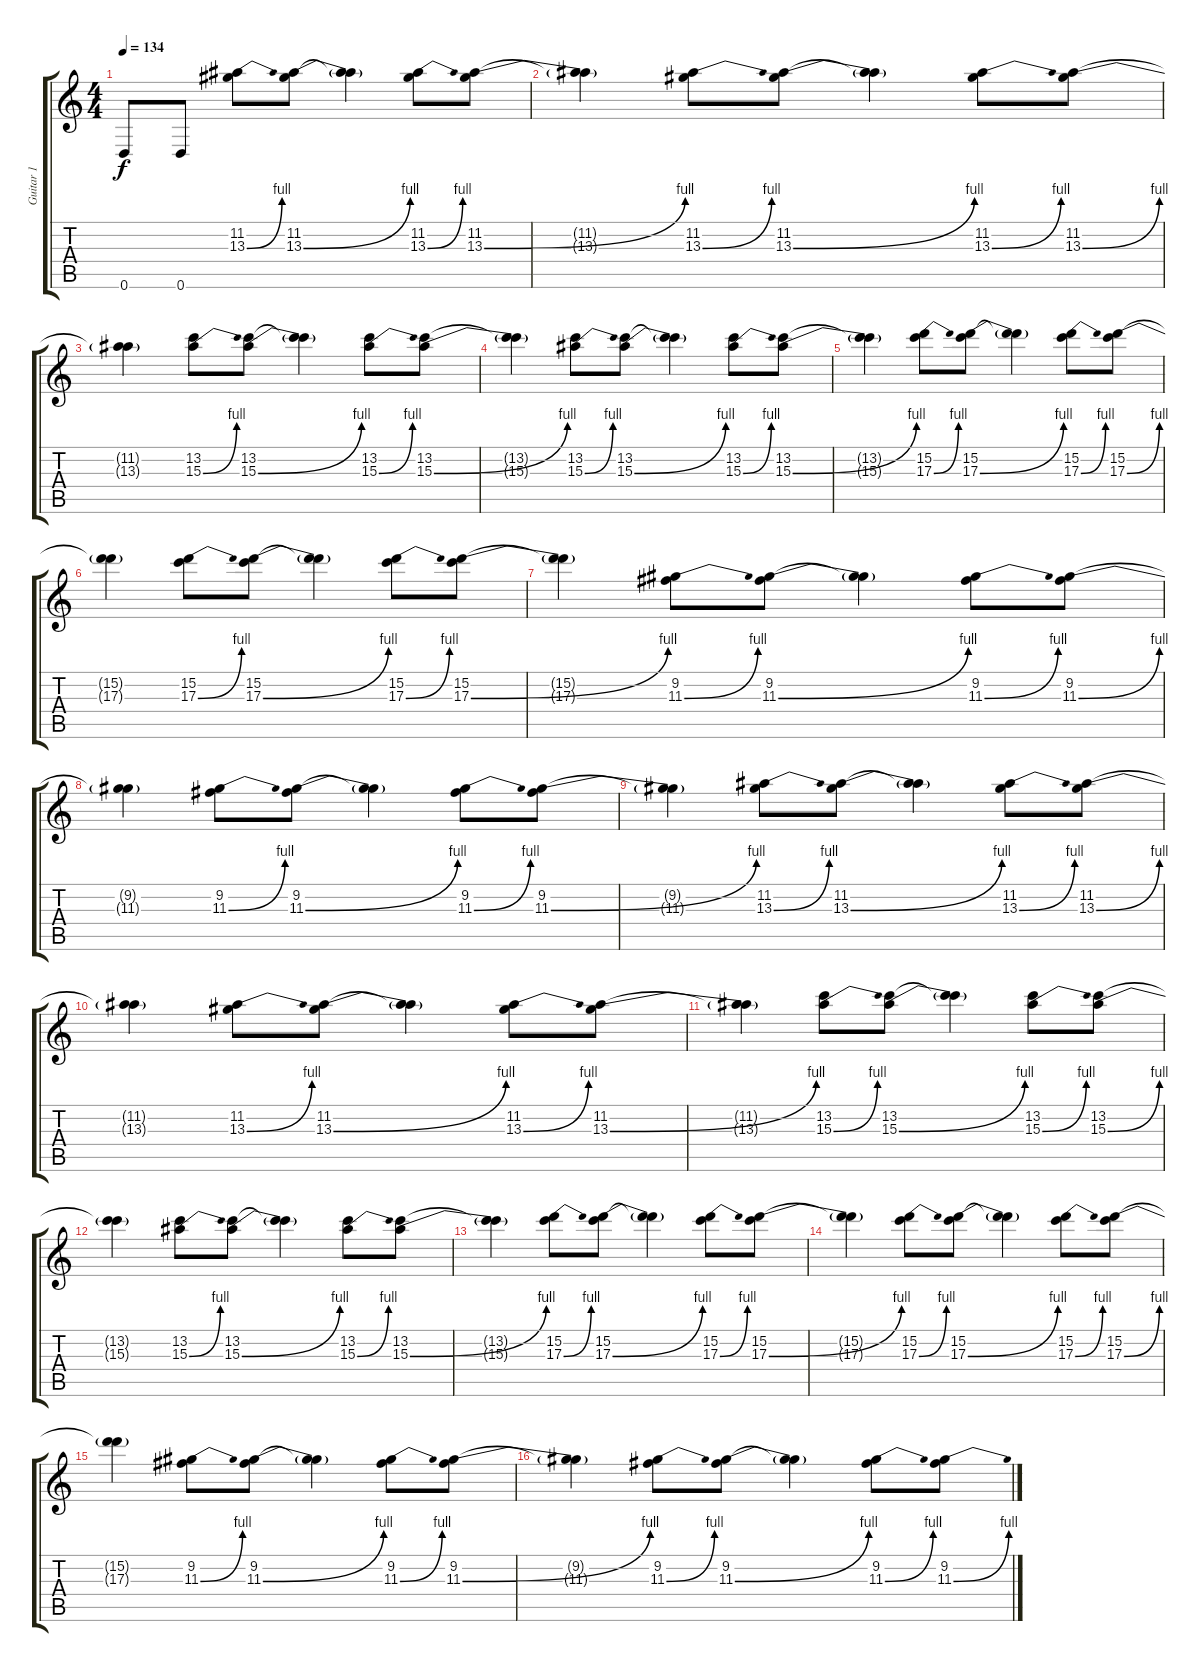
\track ("Guitar 1" "Guitar 1") {instrument distortionguitar}
\staff {score tabs}
\tuning (E4 B3 G3 D3 A2 D2) {hide}
\ts (4 4)
\tempo 134
\clef g2
\ks c
0.6.8{dy f} 0.6.8 (11.2 13.3{be (bend 0 0 60 4)}).8 (11.2 13.3{be (bend 0 0 60 4)}).8 (11.2{t} 13.3{t}).4 (11.2 13.3{be (bend 0 0 60 4)}).8 (11.2 13.3{be (bend 0 0 60 4)}).8 |
(11.2{t} 13.3{t}).4 (11.2 13.3{be (bend 0 0 60 4)}).8 (11.2 13.3{be (bend 0 0 60 4)}).8 (11.2{t} 13.3{t}).4 (11.2 13.3{be (bend 0 0 60 4)}).8 (11.2 13.3{be (bend 0 0 60 4)}).8 |
(11.2{t} 13.3{t}).4 (13.2 15.3{be (bend 0 0 60 4)}).8 (13.2 15.3{be (bend 0 0 60 4)}).8 (13.2{t} 15.3{t}).4 (13.2 15.3{be (bend 0 0 60 4)}).8 (13.2 15.3{be (bend 0 0 60 4)}).8 |
(13.2{t} 15.3{t}).4 (13.2 15.3{be (bend 0 0 60 4)}).8 (13.2 15.3{be (bend 0 0 60 4)}).8 (13.2{t} 15.3{t}).4 (13.2 15.3{be (bend 0 0 60 4)}).8 (13.2 15.3{be (bend 0 0 60 4)}).8 |
(13.2{t} 15.3{t}).4 (15.2 17.3{be (bend 0 0 60 4)}).8 (15.2 17.3{be (bend 0 0 60 4)}).8 (15.2{t} 17.3{t}).4 (15.2 17.3{be (bend 0 0 60 4)}).8 (15.2 17.3{be (bend 0 0 60 4)}).8 |
(15.2{t} 17.3{t}).4 (15.2 17.3{be (bend 0 0 60 4)}).8 (15.2 17.3{be (bend 0 0 60 4)}).8 (15.2{t} 17.3{t}).4 (15.2 17.3{be (bend 0 0 60 4)}).8 (15.2 17.3{be (bend 0 0 60 4)}).8 |
(15.2{t} 17.3{t}).4 (9.2 11.3{be (bend 0 0 60 4)}).8 (9.2 11.3{be (bend 0 0 60 4)}).8 (9.2{t} 11.3{t}).4 (9.2 11.3{be (bend 0 0 60 4)}).8 (9.2 11.3{be (bend 0 0 60 4)}).8 |
(9.2{t} 11.3{t}).4 (9.2 11.3{be (bend 0 0 60 4)}).8 (9.2 11.3{be (bend 0 0 60 4)}).8 (9.2{t} 11.3{t}).4 (9.2 11.3{be (bend 0 0 60 4)}).8 (9.2 11.3{be (bend 0 0 60 4)}).8 |
(9.2{t} 11.3{t}).4 (11.2 13.3{be (bend 0 0 60 4)}).8 (11.2 13.3{be (bend 0 0 60 4)}).8 (11.2{t} 13.3{t}).4 (11.2 13.3{be (bend 0 0 60 4)}).8 (11.2 13.3{be (bend 0 0 60 4)}).8 |
(11.2{t} 13.3{t}).4 (11.2 13.3{be (bend 0 0 60 4)}).8 (11.2 13.3{be (bend 0 0 60 4)}).8 (11.2{t} 13.3{t}).4 (11.2 13.3{be (bend 0 0 60 4)}).8 (11.2 13.3{be (bend 0 0 60 4)}).8 |
(11.2{t} 13.3{t}).4 (13.2 15.3{be (bend 0 0 60 4)}).8 (13.2 15.3{be (bend 0 0 60 4)}).8 (13.2{t} 15.3{t}).4 (13.2 15.3{be (bend 0 0 60 4)}).8 (13.2 15.3{be (bend 0 0 60 4)}).8 |
(13.2{t} 15.3{t}).4 (13.2 15.3{be (bend 0 0 60 4)}).8 (13.2 15.3{be (bend 0 0 60 4)}).8 (13.2{t} 15.3{t}).4 (13.2 15.3{be (bend 0 0 60 4)}).8 (13.2 15.3{be (bend 0 0 60 4)}).8 |
(13.2{t} 15.3{t}).4 (15.2 17.3{be (bend 0 0 60 4)}).8 (15.2 17.3{be (bend 0 0 60 4)}).8 (15.2{t} 17.3{t}).4 (15.2 17.3{be (bend 0 0 60 4)}).8 (15.2 17.3{be (bend 0 0 60 4)}).8 |
(15.2{t} 17.3{t}).4 (15.2 17.3{be (bend 0 0 60 4)}).8 (15.2 17.3{be (bend 0 0 60 4)}).8 (15.2{t} 17.3{t}).4 (15.2 17.3{be (bend 0 0 60 4)}).8 (15.2 17.3{be (bend 0 0 60 4)}).8 |
(15.2{t} 17.3{t}).4 (9.2 11.3{be (bend 0 0 60 4)}).8 (9.2 11.3{be (bend 0 0 60 4)}).8 (9.2{t} 11.3{t}).4 (9.2 11.3{be (bend 0 0 60 4)}).8 (9.2 11.3{be (bend 0 0 60 4)}).8 |
(9.2{t} 11.3{t}).4 (9.2 11.3{be (bend 0 0 60 4)}).8 (9.2 11.3{be (bend 0 0 60 4)}).8 (9.2{t} 11.3{t}).4 (9.2 11.3{be (bend 0 0 60 4)}).8 (9.2 11.3{be (bend 0 0 60 4)}).8
